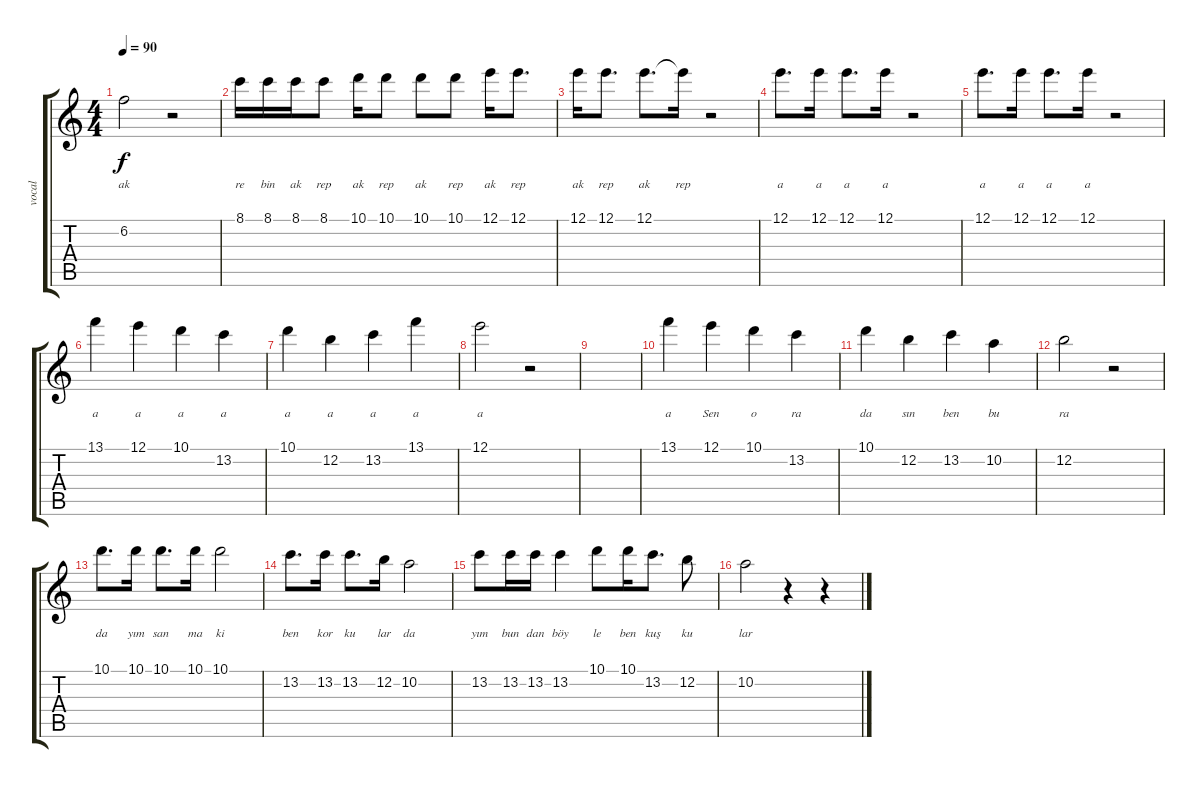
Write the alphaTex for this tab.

\track ("vocal" "vocal") {instrument electricguitarjazz}
\staff {score tabs}
\tuning (E4 B3 G3 D3 A2 E2) {hide}
\ts (4 4)
\tempo 90
\clef g2
\ks c
6.2.2{lyrics (0 "") lyrics (1 "ak") lyrics (2 "") lyrics (3 "") lyrics (4 "") dy f} r.2 |
8.1.16{lyrics (0 "") lyrics (1 "re") lyrics (2 "") lyrics (3 "") lyrics (4 "")} 8.1.16{lyrics (0 "") lyrics (1 "bin") lyrics (2 "") lyrics (3 "") lyrics (4 "")} 8.1.16{lyrics (0 "") lyrics (1 "ak") lyrics (2 "") lyrics (3 "") lyrics (4 "")} 8.1.8{lyrics (0 "") lyrics (1 "rep") lyrics (2 "") lyrics (3 "") lyrics (4 "")} 10.1.16{lyrics (0 "") lyrics (1 "ak") lyrics (2 "") lyrics (3 "") lyrics (4 "")} 10.1.8{lyrics (0 "") lyrics (1 "rep") lyrics (2 "") lyrics (3 "") lyrics (4 "")} 10.1.8{lyrics (0 "") lyrics (1 "ak") lyrics (2 "") lyrics (3 "") lyrics (4 "")} 10.1.8{lyrics (0 "") lyrics (1 "rep") lyrics (2 "") lyrics (3 "") lyrics (4 "")} 12.1.16{lyrics (0 "") lyrics (1 "ak") lyrics (2 "") lyrics (3 "") lyrics (4 "")} 12.1.8{d lyrics (0 "") lyrics (1 "rep") lyrics (2 "") lyrics (3 "") lyrics (4 "")} |
12.1.16{lyrics (0 "") lyrics (1 "ak") lyrics (2 "") lyrics (3 "") lyrics (4 "")} 12.1.8{d lyrics (0 "") lyrics (1 "rep") lyrics (2 "") lyrics (3 "") lyrics (4 "")} 12.1.8{d lyrics (0 "") lyrics (1 "ak") lyrics (2 "") lyrics (3 "") lyrics (4 "")} 12.1{t}.16{lyrics (0 "") lyrics (1 "rep") lyrics (2 "") lyrics (3 "") lyrics (4 "")} r.2 |
12.1.8{d lyrics (0 "") lyrics (1 "a") lyrics (2 "") lyrics (3 "") lyrics (4 "")} 12.1.16{lyrics (0 "") lyrics (1 "a") lyrics (2 "") lyrics (3 "") lyrics (4 "")} 12.1.8{d lyrics (0 "") lyrics (1 "a") lyrics (2 "") lyrics (3 "") lyrics (4 "")} 12.1.16{lyrics (0 "") lyrics (1 "a") lyrics (2 "") lyrics (3 "") lyrics (4 "")} r.2 |
12.1.8{d lyrics (0 "") lyrics (1 "a") lyrics (2 "") lyrics (3 "") lyrics (4 "")} 12.1.16{lyrics (0 "") lyrics (1 "a") lyrics (2 "") lyrics (3 "") lyrics (4 "")} 12.1.8{d lyrics (0 "") lyrics (1 "a") lyrics (2 "") lyrics (3 "") lyrics (4 "")} 12.1.16{lyrics (0 "") lyrics (1 "a") lyrics (2 "") lyrics (3 "") lyrics (4 "")} r.2 |
13.1.4{lyrics (0 "") lyrics (1 "a") lyrics (2 "") lyrics (3 "") lyrics (4 "")} 12.1.4{lyrics (0 "") lyrics (1 "a") lyrics (2 "") lyrics (3 "") lyrics (4 "")} 10.1.4{lyrics (0 "") lyrics (1 "a") lyrics (2 "") lyrics (3 "") lyrics (4 "")} 13.2.4{lyrics (0 "") lyrics (1 "a") lyrics (2 "") lyrics (3 "") lyrics (4 "")} |
10.1.4{lyrics (0 "") lyrics (1 "a") lyrics (2 "") lyrics (3 "") lyrics (4 "")} 12.2.4{lyrics (0 "") lyrics (1 "a") lyrics (2 "") lyrics (3 "") lyrics (4 "")} 13.2.4{lyrics (0 "") lyrics (1 "a") lyrics (2 "") lyrics (3 "") lyrics (4 "")} 13.1.4{lyrics (0 "") lyrics (1 "a") lyrics (2 "") lyrics (3 "") lyrics (4 "")} |
12.1.2{lyrics (0 "") lyrics (1 "a") lyrics (2 "") lyrics (3 "") lyrics (4 "")} r.2 |
|
13.1.4{lyrics (0 "") lyrics (1 "a") lyrics (2 "") lyrics (3 "") lyrics (4 "")} 12.1.4{lyrics (0 "") lyrics (1 "Sen") lyrics (2 "") lyrics (3 "") lyrics (4 "")} 10.1.4{lyrics (0 "") lyrics (1 "o") lyrics (2 "") lyrics (3 "") lyrics (4 "")} 13.2.4{lyrics (0 "") lyrics (1 "ra") lyrics (2 "") lyrics (3 "") lyrics (4 "")} |
10.1.4{lyrics (0 "") lyrics (1 "da") lyrics (2 "") lyrics (3 "") lyrics (4 "")} 12.2.4{lyrics (0 "") lyrics (1 "sın") lyrics (2 "") lyrics (3 "") lyrics (4 "")} 13.2.4{lyrics (0 "") lyrics (1 "ben") lyrics (2 "") lyrics (3 "") lyrics (4 "")} 10.2.4{lyrics (0 "") lyrics (1 "bu") lyrics (2 "") lyrics (3 "") lyrics (4 "")} |
12.2.2{lyrics (0 "") lyrics (1 "ra") lyrics (2 "") lyrics (3 "") lyrics (4 "")} r.2 |
10.1.8{d lyrics (0 "") lyrics (1 "da") lyrics (2 "") lyrics (3 "") lyrics (4 "")} 10.1.16{lyrics (0 "") lyrics (1 "yım") lyrics (2 "") lyrics (3 "") lyrics (4 "")} 10.1.8{d lyrics (0 "") lyrics (1 "san") lyrics (2 "") lyrics (3 "") lyrics (4 "")} 10.1.16{lyrics (0 "") lyrics (1 "ma") lyrics (2 "") lyrics (3 "") lyrics (4 "")} 10.1.2{lyrics (0 "") lyrics (1 "ki") lyrics (2 "") lyrics (3 "") lyrics (4 "")} |
13.2.8{d lyrics (0 "") lyrics (1 "ben") lyrics (2 "") lyrics (3 "") lyrics (4 "")} 13.2.16{lyrics (0 "") lyrics (1 "kor") lyrics (2 "") lyrics (3 "") lyrics (4 "")} 13.2.8{d lyrics (0 "") lyrics (1 "ku") lyrics (2 "") lyrics (3 "") lyrics (4 "")} 12.2.16{lyrics (0 "") lyrics (1 "lar") lyrics (2 "") lyrics (3 "") lyrics (4 "")} 10.2.2{lyrics (0 "") lyrics (1 "da") lyrics (2 "") lyrics (3 "") lyrics (4 "")} |
13.2.8{lyrics (0 "") lyrics (1 "yım") lyrics (2 "") lyrics (3 "") lyrics (4 "")} 13.2.16{lyrics (0 "") lyrics (1 "bun") lyrics (2 "") lyrics (3 "") lyrics (4 "")} 13.2.16{lyrics (0 "") lyrics (1 "dan") lyrics (2 "") lyrics (3 "") lyrics (4 "")} 13.2.4{lyrics (0 "") lyrics (1 "böy") lyrics (2 "") lyrics (3 "") lyrics (4 "")} 10.1.8{lyrics (0 "") lyrics (1 "le") lyrics (2 "") lyrics (3 "") lyrics (4 "")} 10.1.16{lyrics (0 "") lyrics (1 "ben") lyrics (2 "") lyrics (3 "") lyrics (4 "")} 13.2.8{d lyrics (0 "") lyrics (1 "kuş") lyrics (2 "") lyrics (3 "") lyrics (4 "")} 12.2.8{lyrics (0 "") lyrics (1 "ku") lyrics (2 "") lyrics (3 "") lyrics (4 "")} |
10.2.2{lyrics (0 "") lyrics (1 "lar") lyrics (2 "") lyrics (3 "") lyrics (4 "")} r.4 r.4
